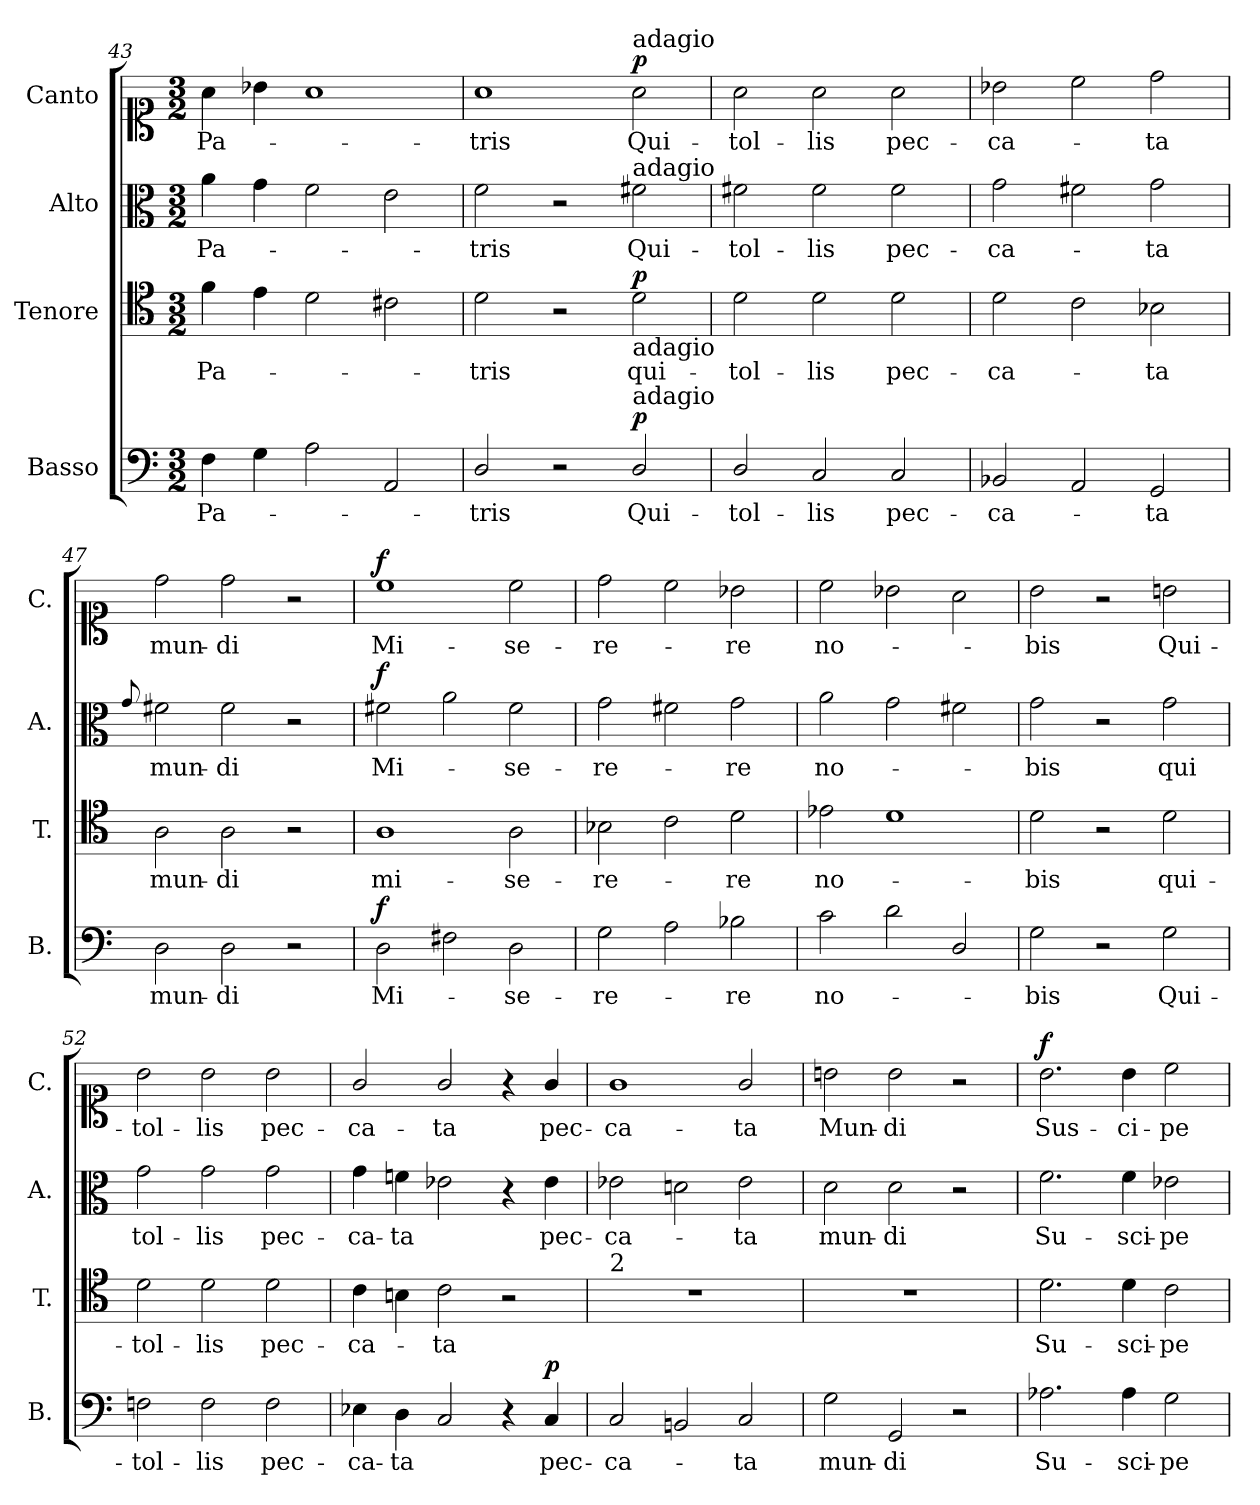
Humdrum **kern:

**kern	**text	**dynam	**kern	**text	**dynam	**kern	**text	**dynam	**kern	**text	**dynam
*part4	*part4	*part4	*part3	*part3	*part3	*part2	*part2	*part2	*part1	*part1	*part1
*staff4	*staff4	*staff4	*staff3	*staff3	*staff3	*staff2	*staff2	*staff2	*staff1	*staff1	*staff1
*I"Basso	*	*	*I"Tenore	*	*	*I"Alto	*	*	*I"Canto	*	*
*I'B.	*	*	*I'T.	*	*	*I'A.	*	*	*I'C.	*	*
*clefF4	*	*	*clefC4	*	*	*clefC3	*	*	*clefC1	*	*
*k[]	*	*	*k[]	*	*	*k[]	*	*	*k[]	*	*
*C:	*	*	*C:	*	*	*C:	*	*	*C:	*	*
*M3/2	*	*	*M3/2	*	*	*M3/2	*	*	*M3/2	*	*
=43	=43	=43	=43	=43	=43	=43	=43	=43	=43	=43	=43
4F\	Pa-	.	4f\	Pa-	.	4a\	Pa-	.	4a\	Pa-	.
4G\	.	.	4e\	.	.	4g\	.	.	4b-X\	.	.
2A\	.	.	2d\	.	.	2f\	.	.	1a	.	.
2AA/	.	.	2c#X\	.	.	2e\	.	.	.	.	.
=44	=44	=44	=44	=44	=44	=44	=44	=44	=44	=44	=44
2D/	-tris	.	2d\	-tris	.	2f\	-tris	.	1a	-tris	.
2r	.	.	2r	.	.	2r	.	.	.	.	.
!	!	!	!	!	!	!	!	!	!LO:TX:a:t=adagio	!	!
!	!	!	!	!	!	!LO:TX:a:t=adagio	!	!	!	!	!
!	!	!	!LO:TX:b:t=adagio	!	!	!	!	!	!	!	!
!LO:TX:a:t=adagio	!	!	!	!	!	!	!	!	!	!	!
!	!	!LO:DY:b	!	!	!LO:DY:b	!	!	!	!	!	!LO:DY:a
2D/	Qui-	p	2d\	qui-	p	2f#X\	Qui-	.	2a\	Qui-	p
=45	=45	=45	=45	=45	=45	=45	=45	=45	=45	=45	=45
2D/	-tol-	.	2d\	-tol-	.	2f#X\	-tol-	.	2a\	-tol-	.
2C/	-lis	.	2d\	-lis	.	2f#\	-lis	.	2a\	-lis	.
2C/	pec-	.	2d\	pec-	.	2f#\	pec-	.	2a\	pec-	.
=46	=46	=46	=46	=46	=46	=46	=46	=46	=46	=46	=46
2BB-X/	-ca-	.	2d\	-ca-	.	2g\	-ca-	.	2b-X\	-ca-	.
2AA/	.	.	2c\	.	.	2f#X\	.	.	2cc\	.	.
2GG/	-ta	.	2B-X\	-ta	.	2g\	-ta	.	2dd\	-ta	.
=47	=47	=47	=47	=47	=47	=47	=47	=47	=47	=47	=47
.	.	.	.	.	.	8qqg/	.	.	.	.	.
2D\	mun-	.	2A\	mun-	.	2f#X\	mun-	.	2dd\	mun-	.
2D\	-di	.	2A\	-di	.	2f#\	-di	.	2dd\	-di	.
2r	.	.	2r	.	.	2r	.	.	2r	.	.
=48	=48	=48	=48	=48	=48	=48	=48	=48	=48	=48	=48
!	!	!LO:DY:a	!	!	!	!	!	!LO:DY:a	!	!	!LO:DY:a
2D\	Mi-	f	1A	mi-	.	2f#X\	Mi-	f	1cc	Mi-	f
2F#X\	.	.	.	.	.	2a\	.	.	.	.	.
2D\	-se-	.	2A\	-se-	.	2f#\	-se-	.	2cc\	-se-	.
=49	=49	=49	=49	=49	=49	=49	=49	=49	=49	=49	=49
2G\	-re-	.	2B-X\	-re-	.	2g\	-re-	.	2dd\	-re-	.
2A\	.	.	2c\	.	.	2f#X\	.	.	2cc\	.	.
2B-X\	-re	.	2d\	-re	.	2g\	-re	.	2b-X\	-re	.
=50	=50	=50	=50	=50	=50	=50	=50	=50	=50	=50	=50
2c\	no-	.	2e-X\	no-	.	2a\	no-	.	2cc\	no-	.
2d\	.	.	1d	.	.	2g\	.	.	2b-X\	.	.
2D/	.	.	.	.	.	2f#X\	.	.	2a\	.	.
=51	=51	=51	=51	=51	=51	=51	=51	=51	=51	=51	=51
2G\	-bis	.	2d\	-bis	.	2g\	-bis	.	2b\	-bis	.
2r	.	.	2r	.	.	2r	.	.	2r	.	.
2G\	Qui-	.	2d\	qui-	.	2g\	qui	.	2bn\	Qui-	.
=52	=52	=52	=52	=52	=52	=52	=52	=52	=52	=52	=52
2Fn\	-tol-	.	2d\	-tol-	.	2g\	tol-	.	2b\	-tol-	.
2F\	-lis	.	2d\	-lis	.	2g\	-lis	.	2b\	-lis	.
2F\	pec-	.	2d\	pec-	.	2g\	pec-	.	2b\	pec-	.
=53	=53	=53	=53	=53	=53	=53	=53	=53	=53	=53	=53
4E-X\	-ca-	.	4c\	-ca-	.	4g\	-ca-	.	2g/	-ca-	.
4D\	-ta	.	4Bn\	.	.	4fn\	-ta	.	.	.	.
2C/	.	.	2c\	-ta	.	2e-X\	.	.	2g/	-ta	.
4r	.	.	2r	.	.	4r	.	.	4r	.	.
!	!	!LO:DY:b	!	!	!	!	!	!	!	!	!
4C/	pec-	p	.	.	.	4e-\	pec-	.	4g/	pec-	.
=54	=54	=54	=54	=54	=54	=54	=54	=54	=54	=54	=54
!	!	!	!LO:TX:a:t=2	!	!	!	!	!	!	!	!
2C/	-ca-	.	1.r	.	.	2e-X\	-ca-	.	1g	-ca-	.
2BBn/	.	.	.	.	.	2dn\	.	.	.	.	.
2C/	-ta	.	.	.	.	2e-\	-ta	.	2g/	-ta	.
=55	=55	=55	=55	=55	=55	=55	=55	=55	=55	=55	=55
2G\	mun-	.	1.r	.	.	2d\	mun-	.	2bn\	Mun-	.
2GG/	-di	.	.	.	.	2d\	-di	.	2b\	-di	.
2r	.	.	.	.	.	2r	.	.	2r	.	.
=56	=56	=56	=56	=56	=56	=56	=56	=56	=56	=56	=56
!	!	!	!	!	!	!	!	!	!	!	!LO:DY:a
2.A-X\	Su-	.	2.d\	Su-	.	2.f\	Su-	.	2.b\	Sus-	f
4A-\	-sci-	.	4d\	-sci-	.	4f\	-sci-	.	4b\	-ci-	.
2G\	-pe	.	2c\	-pe	.	2e-X\	-pe	.	2cc\	-pe	.
=	=	=	=	=	=	=	=	=	=	=	=
*-	*-	*-	*-	*-	*-	*-	*-	*-	*-	*-	*-
